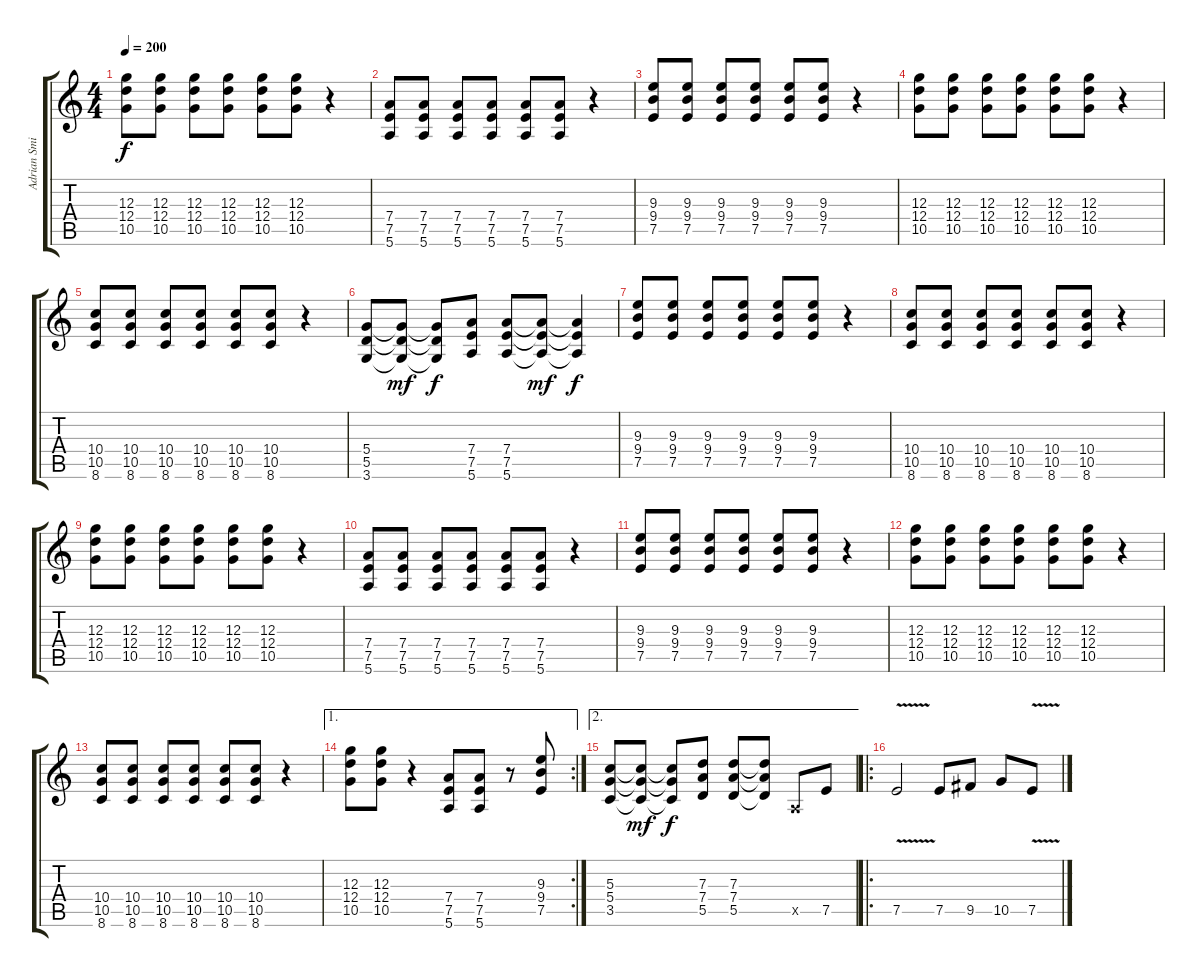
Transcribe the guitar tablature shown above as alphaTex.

\track ("Adrian Smith" "Adrian Smi") {instrument distortionguitar}
\staff {score tabs}
\tuning (E4 B3 G3 D3 A2 E2) {hide}
\ts (4 4)
\tempo 200
\clef g2
\ks c
(12.3 12.4 10.5).8{dy f} (12.3 12.4 10.5).8 (12.3 12.4 10.5).8 (12.3 12.4 10.5).8 (12.3 12.4 10.5).8 (12.3 12.4 10.5).8 r.4 |
(7.4 7.5 5.6).8 (7.4 7.5 5.6).8 (7.4 7.5 5.6).8 (7.4 7.5 5.6).8 (7.4 7.5 5.6).8 (7.4 7.5 5.6).8 r.4 |
(9.3 9.4 7.5).8 (9.3 9.4 7.5).8 (9.3 9.4 7.5).8 (9.3 9.4 7.5).8 (9.3 9.4 7.5).8 (9.3 9.4 7.5).8 r.4 |
(12.3 12.4 10.5).8 (12.3 12.4 10.5).8 (12.3 12.4 10.5).8 (12.3 12.4 10.5).8 (12.3 12.4 10.5).8 (12.3 12.4 10.5).8 r.4 |
(10.4 10.5 8.6).8 (10.4 10.5 8.6).8 (10.4 10.5 8.6).8 (10.4 10.5 8.6).8 (10.4 10.5 8.6).8 (10.4 10.5 8.6).8 r.4 |
(5.4 5.5 3.6).8 (5.4{t} 5.5{t} 3.6{t}).8{dy mf} (5.4{t} 5.5{t} 3.6{t}).8{dy f} (7.4 7.5 5.6).8 (7.4 7.5 5.6).8 (7.4{t} 7.5{t} 5.6{t}).8{dy mf} (7.4{t} 7.5{t} 5.6{t}).4{dy f} |
(9.3 9.4 7.5).8 (9.3 9.4 7.5).8 (9.3 9.4 7.5).8 (9.3 9.4 7.5).8 (9.3 9.4 7.5).8 (9.3 9.4 7.5).8 r.4 |
(10.4 10.5 8.6).8 (10.4 10.5 8.6).8 (10.4 10.5 8.6).8 (10.4 10.5 8.6).8 (10.4 10.5 8.6).8 (10.4 10.5 8.6).8 r.4 |
(12.3 12.4 10.5).8 (12.3 12.4 10.5).8 (12.3 12.4 10.5).8 (12.3 12.4 10.5).8 (12.3 12.4 10.5).8 (12.3 12.4 10.5).8 r.4 |
(7.4 7.5 5.6).8 (7.4 7.5 5.6).8 (7.4 7.5 5.6).8 (7.4 7.5 5.6).8 (7.4 7.5 5.6).8 (7.4 7.5 5.6).8 r.4 |
(9.3 9.4 7.5).8 (9.3 9.4 7.5).8 (9.3 9.4 7.5).8 (9.3 9.4 7.5).8 (9.3 9.4 7.5).8 (9.3 9.4 7.5).8 r.4 |
(12.3 12.4 10.5).8 (12.3 12.4 10.5).8 (12.3 12.4 10.5).8 (12.3 12.4 10.5).8 (12.3 12.4 10.5).8 (12.3 12.4 10.5).8 r.4 |
(10.4 10.5 8.6).8 (10.4 10.5 8.6).8 (10.4 10.5 8.6).8 (10.4 10.5 8.6).8 (10.4 10.5 8.6).8 (10.4 10.5 8.6).8 r.4 |
\ae 1
\rc 2
(12.3 12.4 10.5).8 (12.3 12.4 10.5).8 r.4 (7.4 7.5 5.6).8 (7.4 7.5 5.6).8 r.8 (9.3 9.4 7.5).8 |
\ae 2
(5.3 5.4 3.5).8 (5.3{t} 5.4{t} 3.5{t}).8{dy mf} (5.3{t} 5.4{t} 3.5{t}).8{dy f} (7.3 7.4 5.5).8 (7.3 7.4 5.5).8 (7.3{t} 7.4{t} 5.5{t}).8 0.5{x}.8 7.5.8 |
\ro
7.5{v}.2{volume 15} 7.5.8 9.5.8 10.5.8 7.5{v}.8
